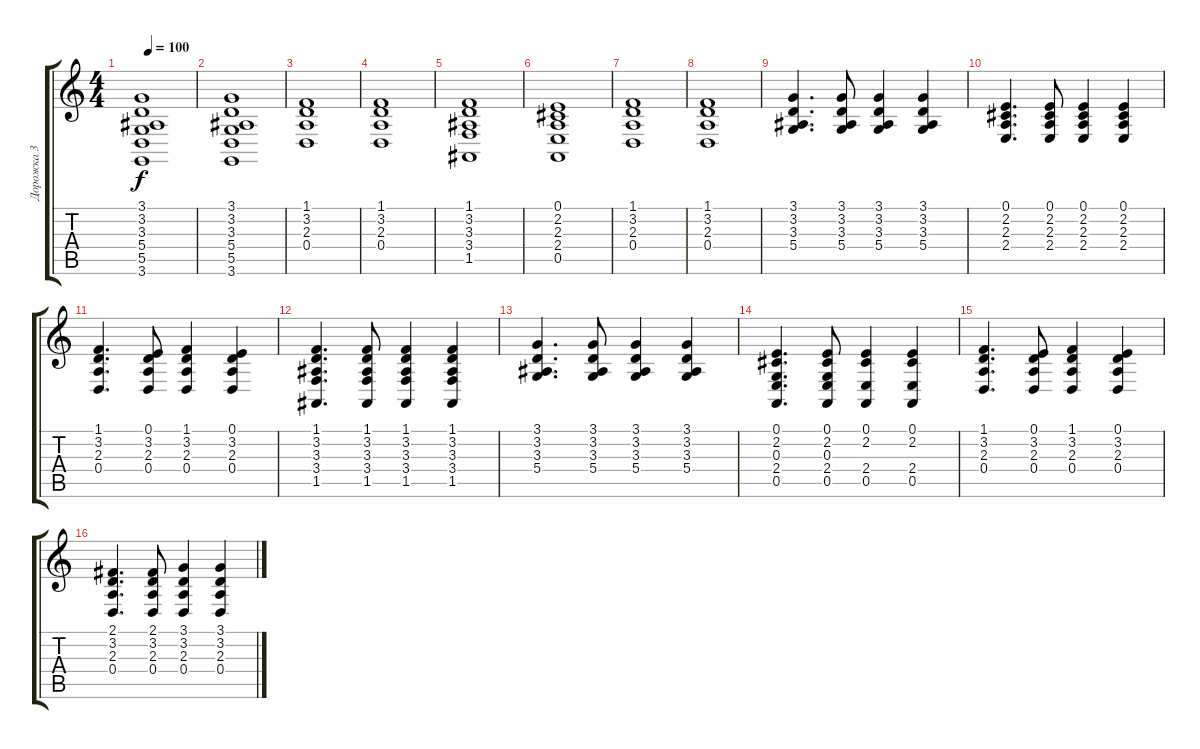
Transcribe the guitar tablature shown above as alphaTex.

\track ("Дорожка 3" "Дорожка 3") {instrument pad7halo}
\staff {score tabs}
\tuning (E4 B3 G3 D3 A2 E2) {hide}
\ts (4 4)
\tempo 100
\clef g2
\ks c
(3.1 3.2 3.3 5.4 5.5 3.6).1{dy f} |
(3.1 3.2 3.3 5.4 5.5 3.6).1 |
(1.1 3.2 2.3 0.4).1 |
(1.1 3.2 2.3 0.4).1 |
(1.1 3.2 3.3 3.4 1.5).1 |
(0.1 2.2 2.3 2.4 0.5).1 |
(1.1 3.2 2.3 0.4).1 |
(1.1 3.2 2.3 0.4).1 |
(3.1 3.2 3.3 5.4).4{d} (3.1 3.2 3.3 5.4).8 (3.1 3.2 3.3 5.4).4 (3.1 3.2 3.3 5.4).4 |
(0.1 2.2 2.3 2.4).4{d} (0.1 2.2 2.3 2.4).8 (0.1 2.2 2.3 2.4).4 (0.1 2.2 2.3 2.4).4 |
(1.1 3.2 2.3 0.4).4{d} (0.1 3.2 2.3 0.4).8 (1.1 3.2 2.3 0.4).4 (0.1 3.2 2.3 0.4).4 |
(1.1 3.2 3.3 3.4 1.5).4{d} (1.1 3.2 3.3 3.4 1.5).8 (1.1 3.2 3.3 3.4 1.5).4 (1.1 3.2 3.3 3.4 1.5).4 |
(3.1 3.2 3.3 5.4).4{d} (3.1 3.2 3.3 5.4).8 (3.1 3.2 3.3 5.4).4 (3.1 3.2 3.3 5.4).4 |
(0.1 2.2 0.3 2.4 0.5).4{d} (0.1 2.2 0.3 2.4 0.5).8 (0.1 2.2 2.4 0.5).4 (0.1 2.2 2.4 0.5).4 |
(1.1 3.2 2.3 0.4).4{d} (0.1 3.2 2.3 0.4).8 (1.1 3.2 2.3 0.4).4 (0.1 3.2 2.3 0.4).4 |
(2.1 3.2 2.3 0.4).4{d} (2.1 3.2 2.3 0.4).8 (3.1 3.2 2.3 0.4).4 (3.1 3.2 2.3 0.4).4
